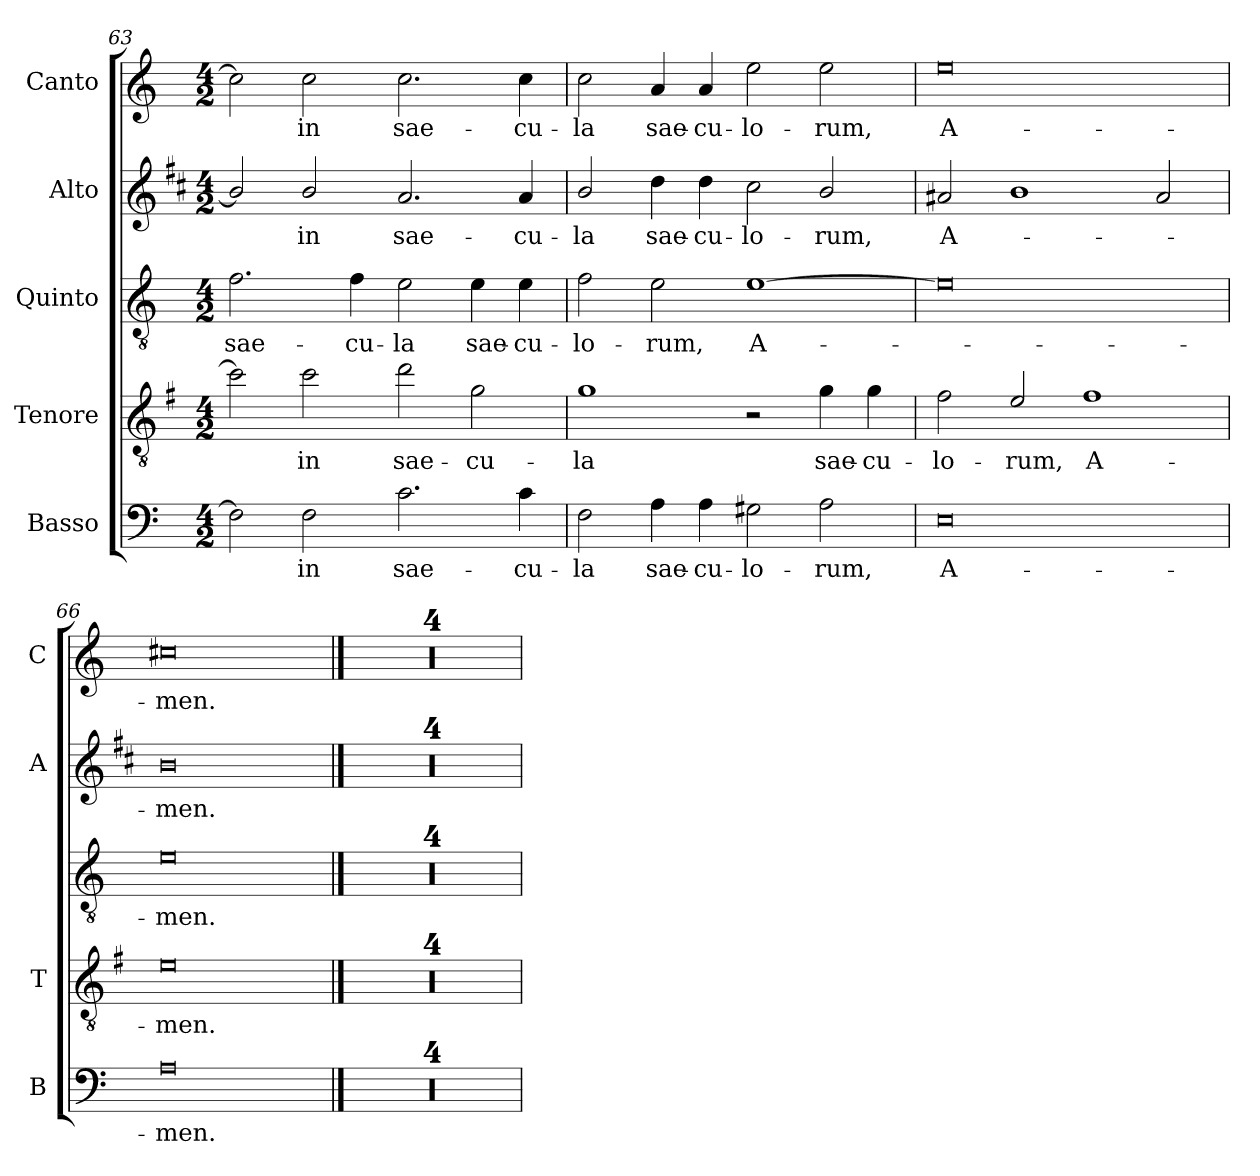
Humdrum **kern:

**kern	**text	**kern	**text	**kern	**text	**kern	**text	**kern	**text
*part5	*part5	*part4	*part4	*part3	*part3	*part2	*part2	*part1	*part1
*staff5	*staff5	*staff4	*staff4	*staff3	*staff3	*staff2	*staff2	*staff1	*staff1
*I"Basso	*	*I"Tenore	*	*I"Quinto	*	*I"Alto	*	*I"Canto	*
*I'B	*	*I'T	*	*	*	*I'A	*	*I'C	*
*clefF4	*	*clefGv2	*	*clefGv2	*	*clefG2	*	*clefG2	*
*	*	*ITrd4c7	*	*	*	*ITrd1c2	*	*	*
*k[]	*	*k[]	*	*k[]	*	*k[]	*	*k[]	*
*C:	*	*C:	*	*C:	*	*C:	*	*C:	*
*M4/2	*	*M4/2	*	*M4/2	*	*M4/2	*	*M4/2	*
=63	=63	=63	=63	=63	=63	=63	=63	=63	=63
!	!	!	!	!	!LO:LY:b	!	!	!	!
2F\]	.	2f\]	.	2.f\	sae-	2a/]	.	2cc\]	.
!	!LO:LY:b	!	!LO:LY:b	!	!	!	!LO:LY:b	!	!LO:LY:b
2F\	in	2f\	in	.	.	2a/	in	2cc\	in
!	!	!	!	!	!LO:LY:b	!	!	!	!
.	.	.	.	4f\	-cu-	.	.	.	.
!	!LO:LY:b	!	!LO:LY:b	!	!LO:LY:b	!	!LO:LY:b	!	!LO:LY:b
2.c\	sae-	2g\	sae-	2e\	-la	2.g/	sae-	2.cc\	sae-
!	!	!	!LO:LY:b	!	!LO:LY:b	!	!	!	!
.	.	2c\	-cu-	4e\	sae-	.	.	.	.
!	!LO:LY:b	!	!	!	!LO:LY:b	!	!LO:LY:b	!	!LO:LY:b
4c\	-cu-	.	.	4e\	-cu-	4g/	-cu-	4cc\	-cu-
!!LO:LB:g=z
=64	=64	=64	=64	=64	=64	=64	=64	=64	=64
!	!LO:LY:b	!	!LO:LY:b	!	!LO:LY:b	!	!LO:LY:b	!	!LO:LY:b
2F\	-la	1c	-la	2f\	-lo-	2a/	-la	2cc\	-la
!	!LO:LY:b	!	!	!	!LO:LY:b	!	!LO:LY:b	!	!LO:LY:b
4A\	sae-	.	.	2e\	-rum,	4cc\	sae-	4a/	sae-
!	!LO:LY:b	!	!	!	!	!	!LO:LY:b	!	!LO:LY:b
4A\	-cu-	.	.	.	.	4cc\	-cu-	4a/	-cu-
!	!LO:LY:b	!	!	!	!LO:LY:b	!	!LO:LY:b	!	!LO:LY:b
2G#X\	-lo-	2r	.	[1e	A-	2b\	-lo-	2ee\	-lo-
!	!LO:LY:b	!	!LO:LY:b	!	!	!	!LO:LY:b	!	!LO:LY:b
2A\	-rum,	4c\	sae-	.	.	2a/	-rum,	2ee\	-rum,
!	!	!	!LO:LY:b	!	!	!	!	!	!
.	.	4c\	-cu-	.	.	.	.	.	.
=65	=65	=65	=65	=65	=65	=65	=65	=65	=65
!	!LO:LY:b	!	!LO:LY:b	!	!	!	!LO:LY:b	!	!LO:LY:b
0E	A-	2B\	-lo-	0e]	.	2g#X/	A-	0ee	A-
!	!	!	!LO:LY:b	!	!	!	!	!	!
.	.	2A/	-rum,	.	.	1a	.	.	.
!	!	!	!LO:LY:b	!	!	!	!	!	!
.	.	1B	A-	.	.	.	.	.	.
.	.	.	.	.	.	2g#/	.	.	.
=66	=66	=66	=66	=66	=66	=66	=66	=66	=66
!	!LO:LY:b	!	!LO:LY:b	!	!LO:LY:b	!	!LO:LY:b	!	!LO:LY:b
0A	-men.	0A	-men.	0e	-men.	0a	-men.	0cc#X	-men.
==67	==67	==67	==67	==67	==67	==67	==67	==67	==67
0r	.	0r	.	0r	.	0r	.	0r	.
=68	=68	=68	=68	=68	=68	=68	=68	=68	=68
0r	.	0r	.	0r	.	0r	.	0r	.
=69	=69	=69	=69	=69	=69	=69	=69	=69	=69
0r	.	0r	.	0r	.	0r	.	0r	.
=70	=70	=70	=70	=70	=70	=70	=70	=70	=70
0r	.	0r	.	0r	.	0r	.	0r	.
=	=	=	=	=	=	=	=	=	=
*-	*-	*-	*-	*-	*-	*-	*-	*-	*-
